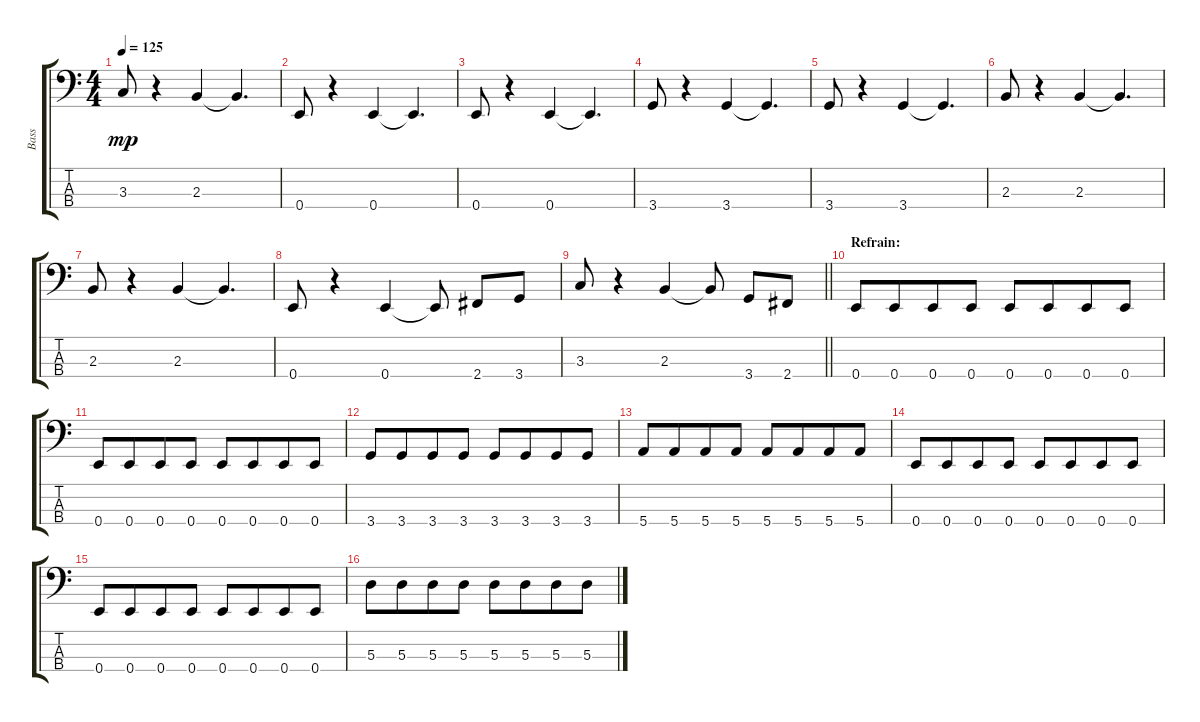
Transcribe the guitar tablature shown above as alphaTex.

\track ("Bass" "Bass") {instrument electricbassfinger}
\staff {score tabs}
\tuning (G2 D2 A1 E1) {hide}
\ts (4 4)
\tempo 125
\clef f4
\ks c
3.3.8{dy mp} r.4 2.3.4 2.3{t}.4{d} |
0.4.8 r.4 0.4.4 0.4{t}.4{d} |
0.4.8 r.4 0.4.4 0.4{t}.4{d} |
3.4.8 r.4 3.4.4 3.4{t}.4{d} |
3.4.8 r.4 3.4.4 3.4{t}.4{d} |
2.3.8 r.4 2.3.4 2.3{t}.4{d} |
2.3.8 r.4 2.3.4 2.3{t}.4{d} |
0.4.8 r.4 0.4.4 0.4{t}.8 2.4.8 3.4.8 |
\barLineRight lightlight
3.3.8 r.4 2.3.4 2.3{t}.8 3.4.8 2.4.8 |
\section ("" "Refrain:")
0.4.8 0.4.8{beam merge} 0.4.8 0.4.8 0.4.8 0.4.8{beam merge} 0.4.8 0.4.8 |
0.4.8 0.4.8{beam merge} 0.4.8 0.4.8 0.4.8 0.4.8{beam merge} 0.4.8 0.4.8 |
3.4.8 3.4.8{beam merge} 3.4.8 3.4.8 3.4.8 3.4.8{beam merge} 3.4.8 3.4.8 |
5.4.8 5.4.8{beam merge} 5.4.8 5.4.8 5.4.8 5.4.8{beam merge} 5.4.8 5.4.8 |
0.4.8 0.4.8{beam merge} 0.4.8 0.4.8 0.4.8 0.4.8{beam merge} 0.4.8 0.4.8 |
0.4.8 0.4.8{beam merge} 0.4.8 0.4.8 0.4.8 0.4.8{beam merge} 0.4.8 0.4.8 |
5.3.8 5.3.8{beam merge} 5.3.8 5.3.8 5.3.8 5.3.8{beam merge} 5.3.8 5.3.8
